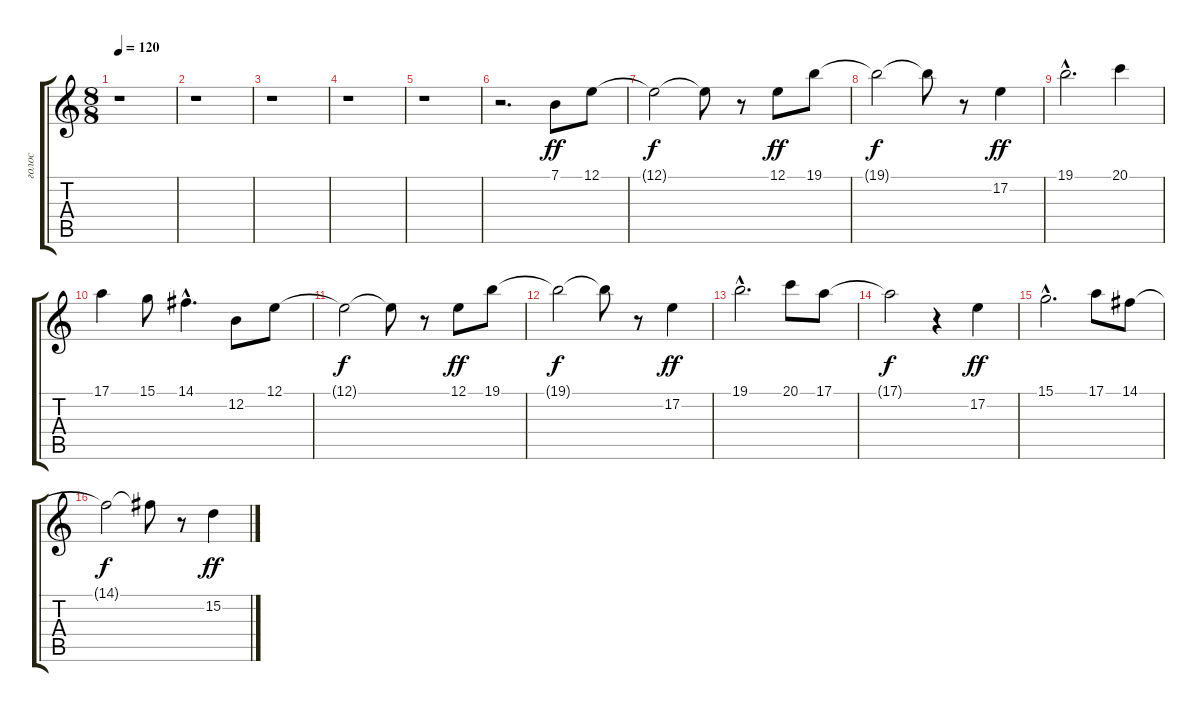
\track ("голос" "голос") {instrument piccolo}
\staff {score tabs}
\tuning (E4 B3 G3 D3 A2 E2) {hide}
\ts (8 8)
\tempo 120
\clef g2
\ks c
r.1{dy f} |
r.1 |
r.1 |
r.1 |
r.1 |
r.2{d} 7.1.8{dy ff} 12.1.8 |
12.1{t}.2{dy f} 12.1{t}.8 r.8 12.1.8{dy ff} 19.1.8 |
19.1{t}.2{dy f} 19.1{t}.8 r.8 17.2.4{dy ff} |
19.1{hac}.2{d} 20.1.4 |
17.1.4 15.1.8 14.1{hac}.4{d} 12.2.8 12.1.8 |
12.1{t}.2{dy f} 12.1{t}.8 r.8 12.1.8{dy ff} 19.1.8 |
19.1{t}.2{dy f} 19.1{t}.8 r.8 17.2.4{dy ff} |
19.1{hac}.2{d} 20.1.8 17.1.8 |
17.1{t}.2{dy f} r.4 17.2.4{dy ff} |
15.1{hac}.2{d} 17.1.8 14.1.8 |
14.1{t}.2{dy f} 14.1{t}.8 r.8 15.2.4{dy ff}
